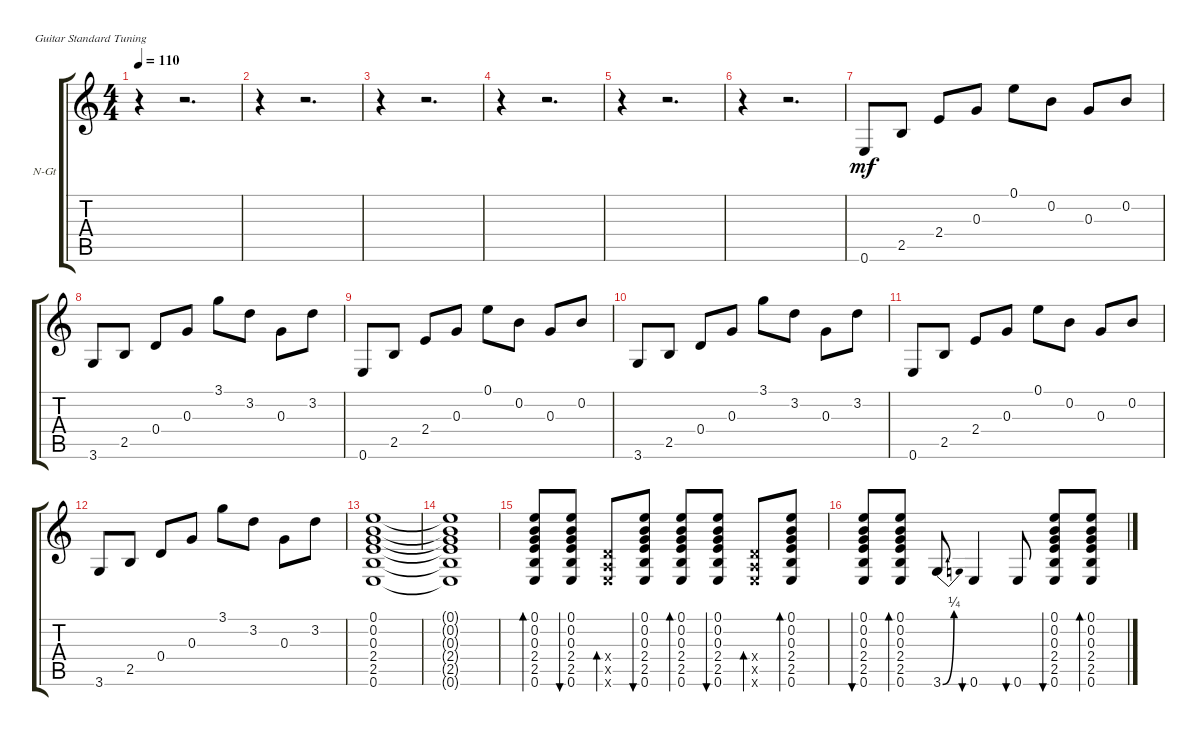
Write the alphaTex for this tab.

\bracketExtendMode groupsimilarinstruments
\firstSystemTrackNameOrientation horizontal
\otherSystemsTrackNameOrientation horizontal
\track ("Nylon Guitar" "N-Gt") {instrument acousticguitarnylon}
\staff {score tabs}
\tuning (E4 B3 G3 D3 A2 E2)
\ts (4 4)
\beaming (8 2 2 2 2)
\tempo 110
\clef g2
\ks c
r.4{dy mf instrument acousticguitarnylon} r.2{d} |
r.4 r.2{d} |
r.4 r.2{d} |
r.4 r.2{d} |
r.4 r.2{d} |
r.4 r.2{d} |
0.6.8 2.5.8 2.4.8 0.3.8 0.1.8 0.2.8 0.3.8 0.2.8 |
3.6.8 2.5.8 0.4.8 0.3.8 3.1.8 3.2.8 0.3.8 3.2.8 |
0.6.8 2.5.8 2.4.8 0.3.8 0.1.8 0.2.8 0.3.8 0.2.8 |
3.6.8 2.5.8 0.4.8 0.3.8 3.1.8 3.2.8 0.3.8 3.2.8 |
0.6.8 2.5.8 2.4.8 0.3.8 0.1.8 0.2.8 0.3.8 0.2.8 |
3.6.8 2.5.8 0.4.8 0.3.8 3.1.8 3.2.8 0.3.8 3.2.8 |
(0.1 0.2 0.3 2.4 2.5 0.6).1 |
(0.1{t} 0.2{t} 0.3{t} 2.4{t} 2.5{t} 0.6{t}).1 |
(0.1 0.2 0.3 2.4 2.5 0.6).8{bd 30} (0.1 0.2 0.3 2.4 2.5 0.6).8{bu 30} (0.4{x} 0.5{x} 0.6{x}).8{bd 30} (0.1 0.2 0.3 2.4 2.5 0.6).8{bu 30} (0.1 0.2 0.3 2.4 2.5 0.6).8{bd 30} (0.1 0.2 0.3 2.4 2.5 0.6).8{bu 30} (0.4{x} 0.5{x} 0.6{x}).8{bd 30} (0.1 0.2 0.3 2.4 2.5 0.6).8{bd 30} |
(0.1 0.2 0.3 2.4 2.5 0.6).8{bu 30} (0.1 0.2 0.3 2.4 2.5 0.6).8{bd 30} 3.6{be (bend 0 0 60 1)}.8 0.6.4{bu 30} 0.6.8{bu 30} (0.1 0.2 0.3 2.4 2.5 0.6).8{bu 30} (0.1 0.2 0.3 2.4 2.5 0.6).8{bd 30}
